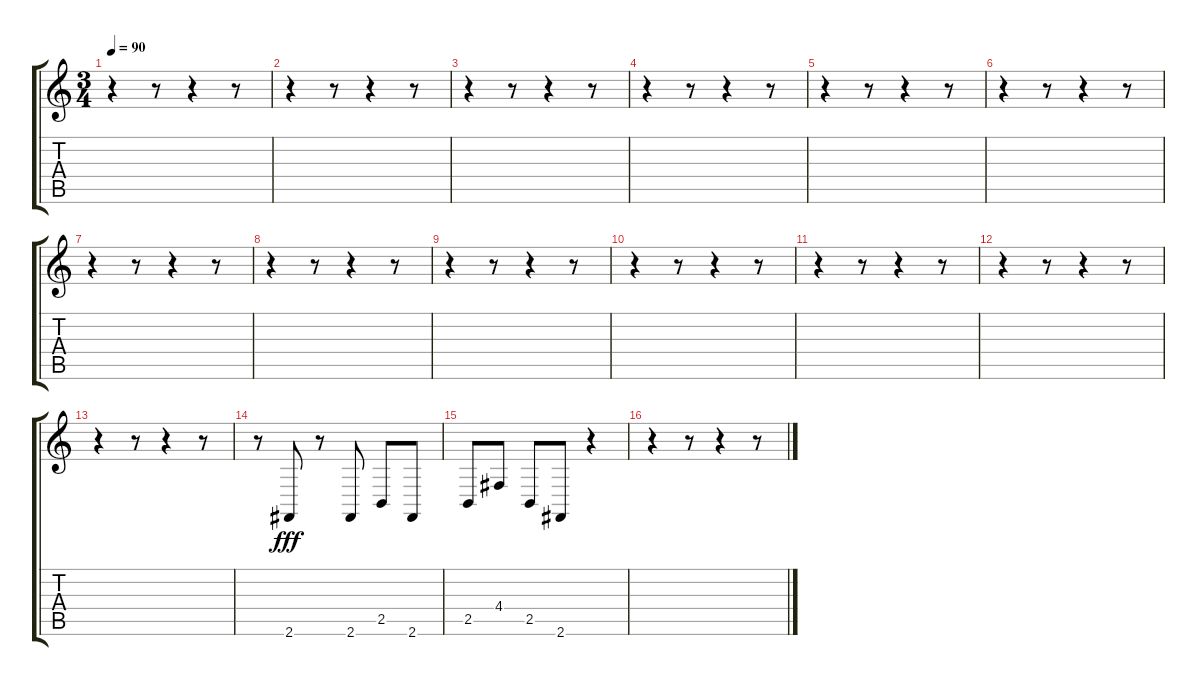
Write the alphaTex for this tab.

\track "" {instrument tuba}
\staff {score tabs}
\tuning (E4 B3 G3 D3 A2 E2) {hide}
\ts (3 4)
\tempo 90
\clef g2
\ks c
r.4{dy fff} r.8 r.4 r.8 |
r.4 r.8 r.4 r.8 |
r.4 r.8 r.4 r.8 |
r.4 r.8 r.4 r.8 |
r.4 r.8 r.4 r.8 |
r.4 r.8 r.4 r.8 |
r.4 r.8 r.4 r.8 |
r.4 r.8 r.4 r.8 |
r.4 r.8 r.4 r.8 |
r.4 r.8 r.4 r.8 |
r.4 r.8 r.4 r.8 |
r.4 r.8 r.4 r.8 |
r.4 r.8 r.4 r.8 |
r.8 2.6.8 r.8 2.6.8 2.5.8 2.6.8 |
2.5.8 4.4.8 2.5.8 2.6.8 r.4 |
r.4 r.8 r.4 r.8
